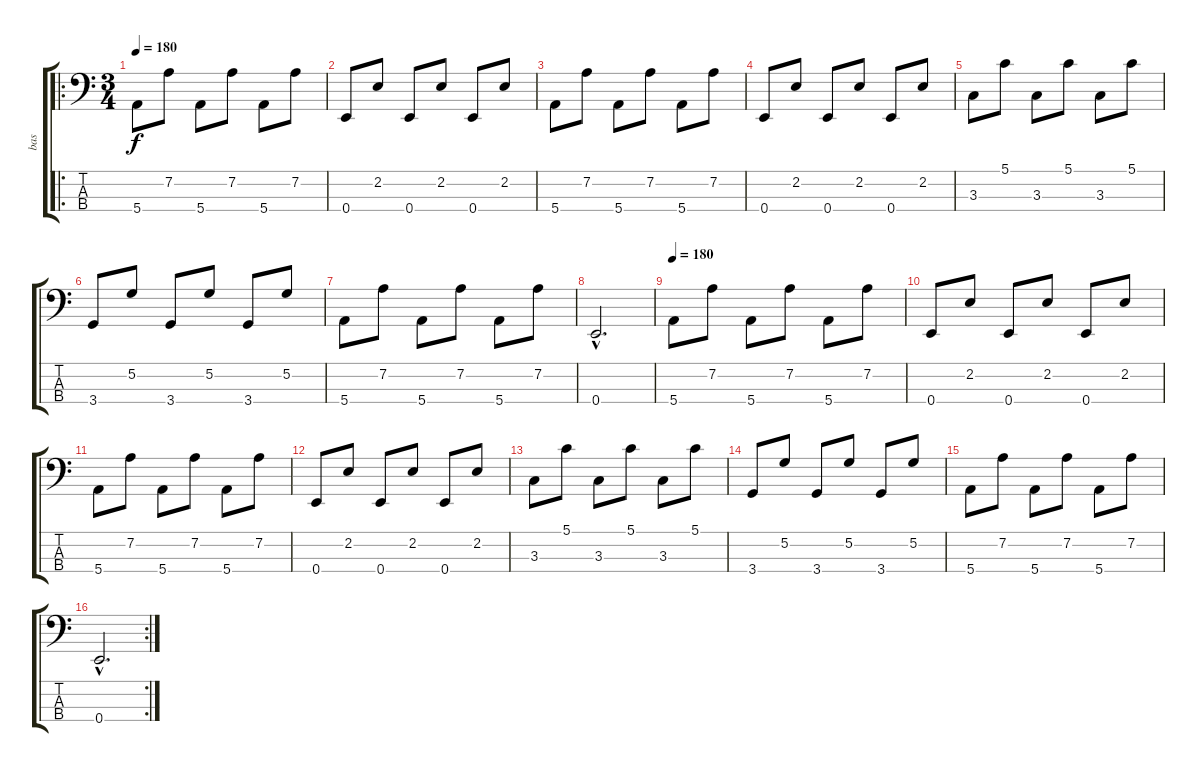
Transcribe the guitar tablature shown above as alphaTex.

\track ("bas" "bas") {instrument electricbassfinger}
\staff {score tabs}
\tuning (G2 D2 A1 E1) {hide}
\ro
\ts (3 4)
\tempo 180
\clef f4
\ks c
5.4.8{dy f} 7.2.8 5.4.8 7.2.8 5.4.8 7.2.8 |
0.4.8 2.2.8 0.4.8 2.2.8 0.4.8 2.2.8 |
5.4.8 7.2.8 5.4.8 7.2.8 5.4.8 7.2.8 |
0.4.8 2.2.8 0.4.8 2.2.8 0.4.8 2.2.8 |
3.3.8 5.1.8 3.3.8 5.1.8 3.3.8 5.1.8 |
3.4.8 5.2.8 3.4.8 5.2.8 3.4.8 5.2.8 |
5.4.8 7.2.8 5.4.8 7.2.8 5.4.8 7.2.8 |
0.4{hac}.2{d} |
\tempo 180
5.4.8 7.2.8 5.4.8 7.2.8 5.4.8 7.2.8 |
0.4.8 2.2.8 0.4.8 2.2.8 0.4.8 2.2.8 |
5.4.8 7.2.8 5.4.8 7.2.8 5.4.8 7.2.8 |
0.4.8 2.2.8 0.4.8 2.2.8 0.4.8 2.2.8 |
3.3.8 5.1.8 3.3.8 5.1.8 3.3.8 5.1.8 |
3.4.8 5.2.8 3.4.8 5.2.8 3.4.8 5.2.8 |
5.4.8 7.2.8 5.4.8 7.2.8 5.4.8 7.2.8 |
\rc 2
0.4{hac}.2{d}
